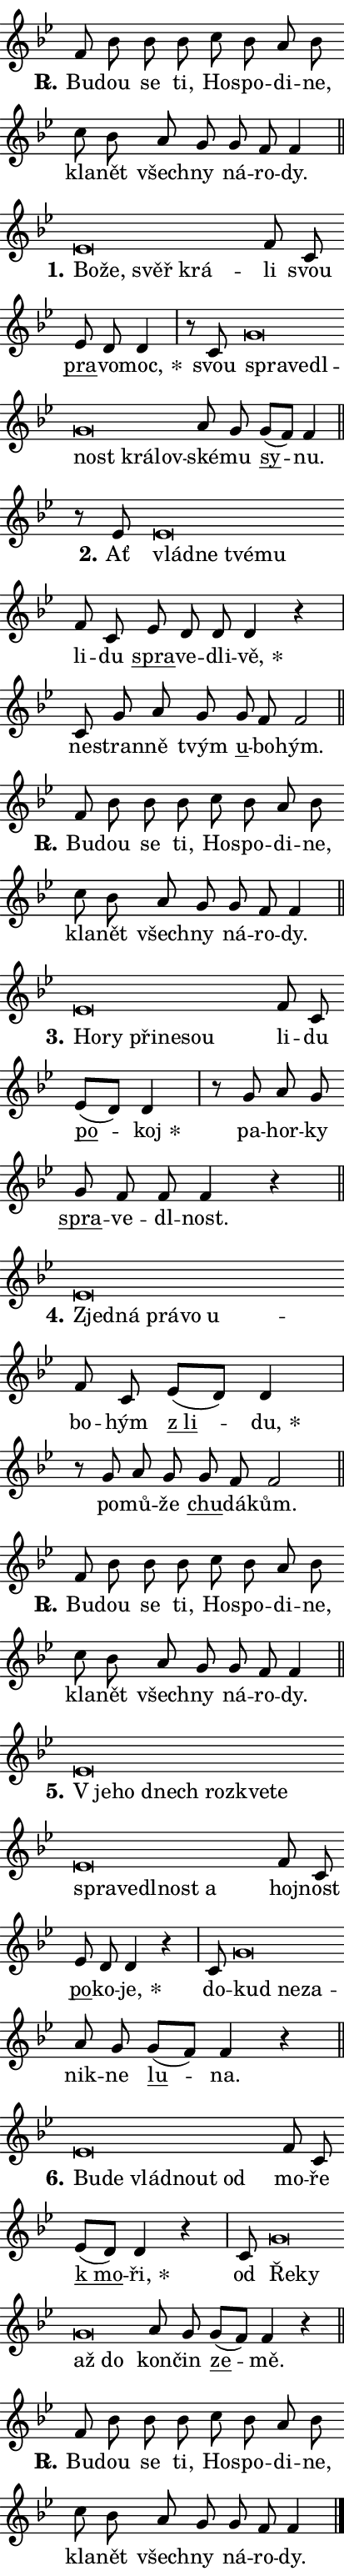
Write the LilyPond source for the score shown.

\version "2.22.1"
\header { tagline = "" }
\paper {
  indent = 0\cm
  top-margin = 0\cm
  right-margin = 0\cm
  bottom-margin = 0\cm
  left-margin = 0\cm
  paper-width = 7\cm
  page-breaking = #ly:one-page-breaking
  system-system-spacing.basic-distance = #11
  score-system-spacing.basic-distance = #11
  ragged-last = ##f
}


%% Author: Thomas Morley
%% https://lists.gnu.org/archive/html/lilypond-user/2020-05/msg00002.html
#(define (line-position grob)
"Returns position of @var[grob} in current system:
   @code{'start}, if at first time-step
   @code{'end}, if at last time-step
   @code{'middle} otherwise
"
  (let* ((col (ly:item-get-column grob))
         (ln (ly:grob-object col 'left-neighbor))
         (rn (ly:grob-object col 'right-neighbor))
         (col-to-check-left (if (ly:grob? ln) ln col))
         (col-to-check-right (if (ly:grob? rn) rn col))
         (break-dir-left
           (and
             (ly:grob-property col-to-check-left 'non-musical #f)
             (ly:item-break-dir col-to-check-left)))
         (break-dir-right
           (and
             (ly:grob-property col-to-check-right 'non-musical #f)
             (ly:item-break-dir col-to-check-right))))
        (cond ((eqv? 1 break-dir-left) 'start)
              ((eqv? -1 break-dir-right) 'end)
              (else 'middle))))

#(define (tranparent-at-line-position vctor)
  (lambda (grob)
  "Relying on @code{line-position} select the relevant enry from @var{vctor}.
Used to determine transparency,"
    (case (line-position grob)
      ((end) (not (vector-ref vctor 0)))
      ((middle) (not (vector-ref vctor 1)))
      ((start) (not (vector-ref vctor 2))))))

noteHeadBreakVisibility =
#(define-music-function (break-visibility)(vector?)
"Makes @code{NoteHead}s transparent relying on @var{break-visibility}"
#{
  \override NoteHead.transparent =
    #(tranparent-at-line-position break-visibility)
#})

#(define delete-ledgers-for-transparent-note-heads
  (lambda (grob)
    "Reads whether a @code{NoteHead} is transparent.
If so this @code{NoteHead} is removed from @code{'note-heads} from
@var{grob}, which is supposed to be @code{LedgerLineSpanner}.
As a result ledgers are not printed for this @code{NoteHead}"
    (let* ((nhds-array (ly:grob-object grob 'note-heads))
           (nhds-list
             (if (ly:grob-array? nhds-array)
                 (ly:grob-array->list nhds-array)
                 '()))
           ;; Relies on the transparent-property being done before
           ;; Staff.LedgerLineSpanner.after-line-breaking is executed.
           ;; This is fragile ...
           (to-keep
             (remove
               (lambda (nhd)
                 (ly:grob-property nhd 'transparent #f))
               nhds-list)))
      ;; TODO find a better method to iterate over grob-arrays, similiar
      ;; to filter/remove etc for lists
      ;; For now rebuilt from scratch
      (set! (ly:grob-object grob 'note-heads)  '())
      (for-each
        (lambda (nhd)
          (ly:pointer-group-interface::add-grob grob 'note-heads nhd))
        to-keep))))

hideNotes = {
  \noteHeadBreakVisibility #begin-of-line-visible
}
unHideNotes = {
  \noteHeadBreakVisibility #all-visible
}

% work-around for resetting accidentals
% https://lilypond.org/doc/v2.23/Documentation/notation/displaying-rhythms#unmetered-music
cadenzaMeasure = {
  \cadenzaOff
  \partial 1024 s1024
  \cadenzaOn
}

#(define-markup-command (accent layout props text) (markup?)
  "Underline accented syllable"
  (interpret-markup layout props
    #{\markup \override #'(offset . 4.3) \underline { #text }#}))

responsum = \markup \concat {
  "R" \hspace #-1.05 \path #0.1 #'((moveto 0 0.07) (lineto 0.9 0.8)) \hspace #0.05 "."
}

\layout {
    \context {
        \Staff
        \remove "Time_signature_engraver"
        \override LedgerLineSpanner.after-line-breaking = #delete-ledgers-for-transparent-note-heads
    }
    \context {
        \Voice {
            \override NoteHead.output-attributes = #'((class . "notehead"))
            \override Hairpin.height = #0.55
        }
    }
    \context {
        \Lyrics {
            \override StanzaNumber.output-attributes = #'((class . "stanzanumber"))
            \override LyricSpace.minimum-distance = #0.9
            \override LyricText.font-name = #"TeX Gyre Schola"
            \override LyricText.font-size = 1
            \override StanzaNumber.font-name = #"TeX Gyre Schola Bold"
            \override StanzaNumber.font-size = 1
        }
    }
}

% magnetic-lyrics.ily
%
%   written by
%     Jean Abou Samra <jean@abou-samra.fr>
%     Werner Lemberg <wl@gnu.org>
%
%   adapted by
%     Jiri Hon <jiri.hon@gmail.com>
%
% Version 2022-Apr-15

% https://www.mail-archive.com/lilypond-user@gnu.org/msg149350.html

#(define (Left_hyphen_pointer_engraver context)
   "Collect syllable-hyphen-syllable occurrences in lyrics and store
them in properties.  This engraver only looks to the left.  For
example, if the lyrics input is @code{foo -- bar}, it does the
following.

@itemize @bullet
@item
Set the @code{text} property of the @code{LyricHyphen} grob between
@q{foo} and @q{bar} to @code{foo}.

@item
Set the @code{left-hyphen} property of the @code{LyricText} grob with
text @q{foo} to the @code{LyricHyphen} grob between @q{foo} and
@q{bar}.
@end itemize

Use this auxiliary engraver in combination with the
@code{lyric-@/text::@/apply-@/magnetic-@/offset!} hook."
   (let ((hyphen #f)
         (text #f))
     (make-engraver
      (acknowledgers
       ((lyric-syllable-interface engraver grob source-engraver)
        (set! text grob)))
      (end-acknowledgers
       ((lyric-hyphen-interface engraver grob source-engraver)
        ;(when (not (grob::has-interface grob 'lyric-space-interface))
          (set! hyphen grob)));)
      ((stop-translation-timestep engraver)
       (when (and text hyphen)
         (ly:grob-set-object! text 'left-hyphen hyphen))
       (set! text #f)
       (set! hyphen #f)))))

#(define (lyric-text::apply-magnetic-offset! grob)
   "If the space between two syllables is less than the value in
property @code{LyricText@/.details@/.squash-threshold}, move the right
syllable to the left so that it gets concatenated with the left
syllable.

Use this function as a hook for
@code{LyricText@/.after-@/line-@/breaking} if the
@code{Left_@/hyphen_@/pointer_@/engraver} is active."
   (let ((hyphen (ly:grob-object grob 'left-hyphen #f)))
     (when hyphen
       (let ((left-text (ly:spanner-bound hyphen LEFT)))
         (when (grob::has-interface left-text 'lyric-syllable-interface)
           (let* ((common (ly:grob-common-refpoint grob left-text X))
                  (this-x-ext (ly:grob-extent grob common X))
                  (left-x-ext
                   (begin
                     ;; Trigger magnetism for left-text.
                     (ly:grob-property left-text 'after-line-breaking)
                     (ly:grob-extent left-text common X)))
                  ;; `delta` is the gap width between two syllables.
                  (delta (- (interval-start this-x-ext)
                            (interval-end left-x-ext)))
                  (details (ly:grob-property grob 'details))
                  (threshold (assoc-get 'squash-threshold details 0.2)))
             (when (< delta threshold)
               (let* (;; We have to manipulate the input text so that
                      ;; ligatures crossing syllable boundaries are not
                      ;; disabled.  For languages based on the Latin
                      ;; script this is essentially a beautification.
                      ;; However, for non-Western scripts it can be a
                      ;; necessity.
                      (lt (ly:grob-property left-text 'text))
                      (rt (ly:grob-property grob 'text))
                      (is-space (grob::has-interface hyphen 'lyric-space-interface))
                      (space (if is-space " " ""))
                      (space-markup (grob-interpret-markup grob " "))
                      (space-size (interval-length (ly:stencil-extent space-markup X)))
                      (extra-delta (if is-space space-size 0))
                      ;; Append new syllable.
                      (ltrt-space (if (and (string? lt) (string? rt))
                                (string-append lt space rt)
                                (make-concat-markup (list lt space rt))))
                      ;; Right-align `ltrt` to the right side.
                      (ltrt-space-markup (grob-interpret-markup
                               grob
                               (make-translate-markup
                                (cons (interval-length this-x-ext) 0)
                                (make-right-align-markup ltrt-space)))))
                 (begin
                   ;; Don't print `left-text`.
                   (ly:grob-set-property! left-text 'stencil #f)
                   ;; Set text and stencil (which holds all collected
                   ;; syllables so far) and shift it to the left.
                   (ly:grob-set-property! grob 'text ltrt-space)
                   (ly:grob-set-property! grob 'stencil ltrt-space-markup)
                   (ly:grob-translate-axis! grob (- (- delta extra-delta)) X))))))))))


#(define (lyric-hyphen::displace-bounds-first grob)
   ;; Make very sure this callback isn't triggered too early.
   (let ((left (ly:spanner-bound grob LEFT))
         (right (ly:spanner-bound grob RIGHT)))
     (ly:grob-property left 'after-line-breaking)
     (ly:grob-property right 'after-line-breaking)
     (ly:lyric-hyphen::print grob)))

squashThreshold = #0.4

\layout {
  \context {
    \Lyrics
    \consists #Left_hyphen_pointer_engraver
    \override LyricText.after-line-breaking =
      #lyric-text::apply-magnetic-offset!
    \override LyricHyphen.stencil = #lyric-hyphen::displace-bounds-first
    \override LyricText.details.squash-threshold = \squashThreshold
    \override LyricHyphen.minimum-distance = 0
    \override LyricHyphen.minimum-length = \squashThreshold
  }
}

squash = \override LyricText.details.squash-threshold = 9999
unSquash = \override LyricText.details.squash-threshold = \squashThreshold

left = \override LyricText.self-alignment-X = #LEFT
unLeft = \revert LyricText.self-alignment-X

starOffset = #(lambda (grob) 
                (let ((x_offset (ly:self-alignment-interface::aligned-on-x-parent grob)))
                  (if (= x_offset 0) 0 (+ x_offset 1.2))))

star = #(define-music-function (syllable)(string?)
"Append star separator at the end of a syllable"
#{
  \once \override LyricText.X-offset = #starOffset
  \lyricmode { \markup {
    #syllable
    \override #'((font-name . "TeX Gyre Schola Bold")) \hspace #0.2 \lower #0.65 \larger "*"
  } }
#})

starAccent = #(define-music-function (syllable)(string?)
"Append star separator at the end of a syllable and make accent"
#{
  \once \override LyricText.X-offset = #starOffset
  \lyricmode { \markup {
    \accent #syllable
    \override #'((font-name . "TeX Gyre Schola Bold")) \hspace #0.2 \lower #0.65 \larger "*"
  } }
#})

breath = #(define-music-function (syllable)(string?)
"Append breathing indicator at the end of a syllable"
#{
  \lyricmode { \markup { #syllable "+" } }
#})

optionalBreath = #(define-music-function (syllable)(string?)
"Append optional breathing indicator at the end of a syllable"
#{
  \lyricmode { \markup { #syllable "(+)" } }
#})


\score {
    <<
        \new Voice = "melody" { \cadenzaOn \key bes \major \relative { f'8 bes bes bes \bar "" c bes a bes \bar "" c bes a g \bar "" g f f4 \cadenzaMeasure \bar "||" \break }
\relative { es'\breve*1/16 \hideNotes \breve*1/16 \bar "" \breve*1/16 \breve*1/16 \bar "" \unHideNotes f8 c \bar "" es d d4 \cadenzaMeasure \bar "|" r8 c g'\breve*1/16 \hideNotes \breve*1/16 \bar "" \breve*1/16 \bar "" \breve*1/16 \bar "" \breve*1/16 \breve*1/16 \bar "" \unHideNotes a8 g \bar "" g[([( f)] f4) \cadenzaMeasure \bar "||" \break }
\relative { r8 es'8 es\breve*1/16 \hideNotes \breve*1/16 \bar "" \breve*1/16 \breve*1/16 \bar "" \unHideNotes f8 c \bar "" es d d d4 r \cadenzaMeasure \bar "|" c8 g' a g \bar "" g f f2 \cadenzaMeasure \bar "||" \break }
\relative { f'8 bes bes bes \bar "" c bes a bes \bar "" c bes a g \bar "" g f f4 \cadenzaMeasure \bar "||" \break }
\relative { es'\breve*1/16 \hideNotes \breve*1/16 \bar "" \breve*1/16 \bar "" \breve*1/16 \breve*1/16 \bar "" \unHideNotes f8 c \bar "" es[( d)] d4 \cadenzaMeasure \bar "|" r8 g a g \bar "" g f f f4 r \cadenzaMeasure \bar "||" \break }
\relative { es'\breve*1/16 \hideNotes \breve*1/16 \bar "" \breve*1/16 \bar "" \breve*1/16 \breve*1/16 \bar "" \unHideNotes f8 c \bar "" es[( d)] d4 \cadenzaMeasure \bar "|" r8 g a g \bar "" g f f2 \cadenzaMeasure \bar "||" \break }
\relative { f'8 bes bes bes \bar "" c bes a bes \bar "" c bes a g \bar "" g f f4 \cadenzaMeasure \bar "||" \break }
\relative { es'\breve*1/16 \hideNotes \breve*1/16 \bar "" \breve*1/16 \bar "" \breve*1/16 \bar "" \breve*1/16 \bar "" \breve*1/16 \bar "" \breve*1/16 \bar "" \breve*1/16 \bar "" \breve*1/16 \bar "" \breve*1/16 \breve*1/16 \bar "" \unHideNotes f8 c \bar "" es d d4 r \cadenzaMeasure \bar "|" c8 g'\breve*1/16 \hideNotes \breve*1/16 \breve*1/16 \bar "" \unHideNotes a8 g \bar "" g[( f)] f4 r \cadenzaMeasure \bar "||" \break }
\relative { es'\breve*1/16 \hideNotes \breve*1/16 \bar "" \breve*1/16 \bar "" \breve*1/16 \breve*1/16 \bar "" \unHideNotes f8 c \bar "" es[( d)] d4 r \cadenzaMeasure \bar "|" c8 g'\breve*1/16 \hideNotes \breve*1/16 \bar "" \breve*1/16 \breve*1/16 \bar "" \unHideNotes a8 g \bar "" g[( f)] f4 r \cadenzaMeasure \bar "||" \break }
\relative { f'8 bes bes bes \bar "" c bes a bes \bar "" c bes a g \bar "" g f f4 \cadenzaMeasure \bar "||" \break } \bar "|." }
        \new Lyrics \lyricsto "melody" { \lyricmode { \set stanza = \responsum
Bu -- dou se ti, Ho -- spo -- di -- ne, kla -- nět všech -- ny ná -- ro -- dy.
\set stanza = "1."
\left Bo -- \squash že, svěř krá -- \unLeft \unSquash li svou \markup \accent pra -- vo -- \star moc, svou \left spra -- \squash ve -- dl -- nost krá -- lov -- \unLeft \unSquash ské -- mu \markup \accent sy -- nu.
\set stanza = "2."
Ať \left vlád -- \squash ne tvé -- mu \unLeft \unSquash li -- du \markup \accent spra -- ve -- dli -- \star vě, ne -- stran -- ně tvým \markup \accent u -- bo -- hým.
\set stanza = \responsum
Bu -- dou se ti, Ho -- spo -- di -- ne, kla -- nět všech -- ny ná -- ro -- dy.
\set stanza = "3."
\left Ho -- \squash ry při -- ne -- sou \unLeft \unSquash li -- du \markup \accent po -- \star koj pa -- hor -- ky \markup \accent spra -- ve -- dl -- nost.
\set stanza = "4."
\left Zjed -- \squash ná prá -- vo u -- \unLeft \unSquash bo -- hým \markup \accent "z li" -- \star du, po -- mů -- že \markup \accent chu -- dá -- kům.
\set stanza = \responsum
Bu -- dou se ti, Ho -- spo -- di -- ne, kla -- nět všech -- ny ná -- ro -- dy.
\set stanza = "5."
\left "V je" -- \squash ho dnech roz -- kve -- te spra -- ve -- dl -- nost a \unLeft \unSquash hoj -- nost \markup \accent po -- ko -- \star je, do -- \left kud \squash ne -- za -- \unLeft \unSquash nik -- ne \markup \accent lu -- na.
\set stanza = "6."
\left Bu -- \squash de vlád -- nout od \unLeft \unSquash mo -- ře \markup \accent "k mo" -- \star ři, od \left Ře -- \squash ky až do \unLeft \unSquash kon -- čin \markup \accent ze -- mě.
\set stanza = \responsum
Bu -- dou se ti, Ho -- spo -- di -- ne, kla -- nět všech -- ny ná -- ro -- dy. } }
    >>
    \layout {}
}
